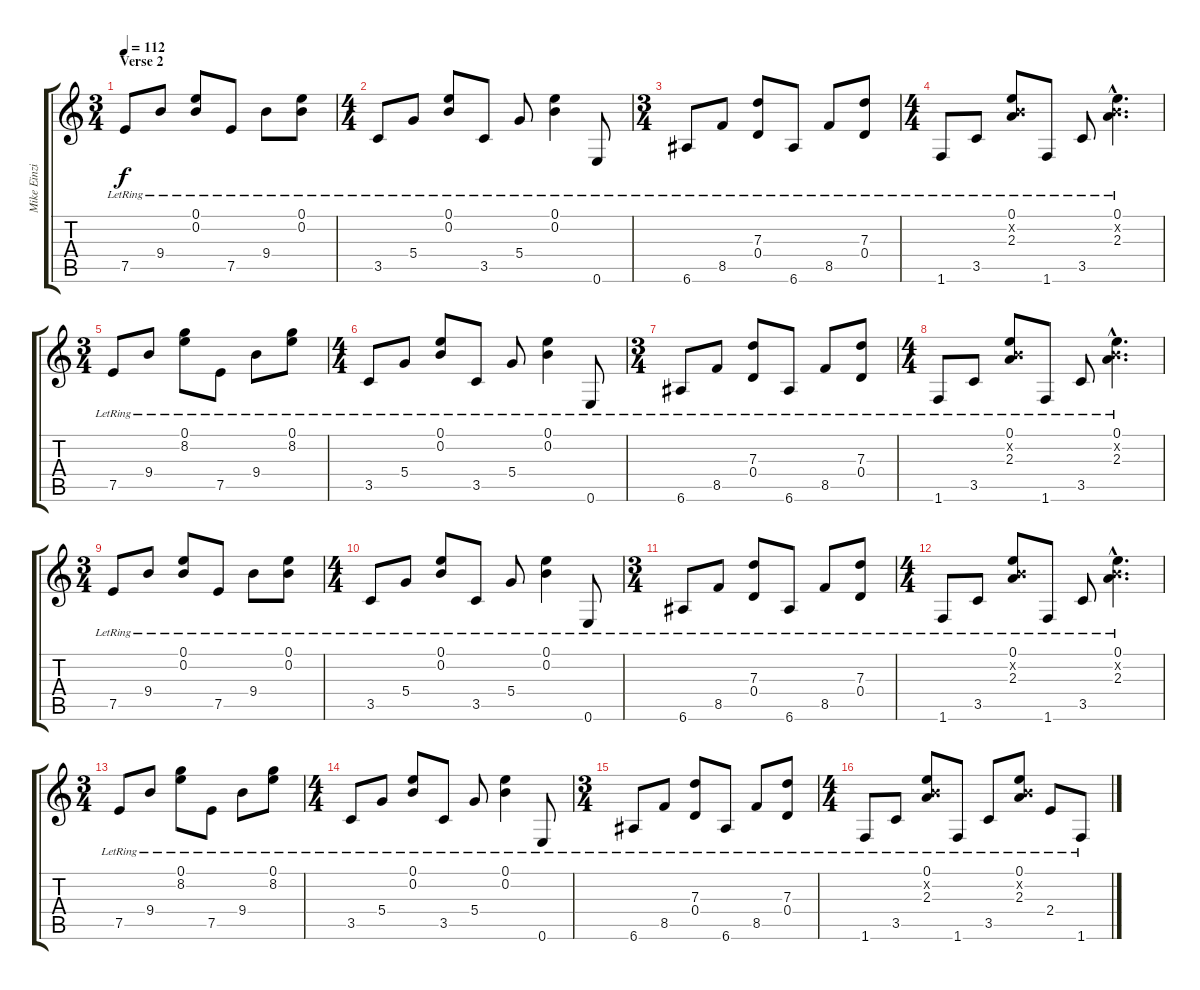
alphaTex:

\track ("Mike Einzinger (guitar)" "Mike Einzi") {instrument acousticguitarsteel}
\staff {score tabs}
\tuning (E4 B3 G3 D3 A2 E2) {hide}
\ts (3 4)
\section ("" "Verse 2")
\tempo 112
\clef g2
\ks c
7.5{lr}.8{dy f} 9.4{lr}.8 (0.1{lr} 0.2{lr}).8 7.5{lr}.8 9.4{lr}.8 (0.1{lr} 0.2{lr}).8 |
\ts (4 4)
3.5{lr}.8 5.4{lr}.8 (0.1{lr} 0.2{lr}).8 3.5{lr}.8 5.4{lr}.8 (0.1{lr} 0.2{lr}).4 0.6{lr}.8 |
\ts (3 4)
6.6{lr}.8 8.5{lr}.8 (7.3{lr} 0.4{lr}).8 6.6{lr}.8 8.5{lr}.8 (7.3{lr} 0.4{lr}).8 |
\ts (4 4)
1.6{lr}.8 3.5{lr}.8 (0.1{lr} 0.2{x} 2.3{lr}).8 1.6{lr}.8 3.5{lr}.8 (0.1{hac lr} 0.2{hac x} 2.3{hac lr}).4{d} |
\ts (3 4)
7.5{lr}.8 9.4{lr}.8 (0.1{lr} 8.2{lr}).8 7.5{lr}.8 9.4{lr}.8 (0.1{lr} 8.2{lr}).8 |
\ts (4 4)
3.5{lr}.8 5.4{lr}.8 (0.1{lr} 0.2{lr}).8 3.5{lr}.8 5.4{lr}.8 (0.1{lr} 0.2{lr}).4 0.6{lr}.8 |
\ts (3 4)
6.6{lr}.8 8.5{lr}.8 (7.3{lr} 0.4{lr}).8 6.6{lr}.8 8.5{lr}.8 (7.3{lr} 0.4{lr}).8 |
\ts (4 4)
1.6{lr}.8 3.5{lr}.8 (0.1{lr} 0.2{x} 2.3{lr}).8 1.6{lr}.8 3.5{lr}.8 (0.1{hac lr} 0.2{hac x} 2.3{hac lr}).4{d} |
\ts (3 4)
7.5{lr}.8 9.4{lr}.8 (0.1{lr} 0.2{lr}).8 7.5{lr}.8 9.4{lr}.8 (0.1{lr} 0.2{lr}).8 |
\ts (4 4)
3.5{lr}.8 5.4{lr}.8 (0.1{lr} 0.2{lr}).8 3.5{lr}.8 5.4{lr}.8 (0.1{lr} 0.2{lr}).4 0.6{lr}.8 |
\ts (3 4)
6.6{lr}.8 8.5{lr}.8 (7.3{lr} 0.4{lr}).8 6.6{lr}.8 8.5{lr}.8 (7.3{lr} 0.4{lr}).8 |
\ts (4 4)
1.6{lr}.8 3.5{lr}.8 (0.1{lr} 0.2{x} 2.3{lr}).8 1.6{lr}.8 3.5{lr}.8 (0.1{hac lr} 0.2{hac x} 2.3{hac lr}).4{d} |
\ts (3 4)
7.5{lr}.8 9.4{lr}.8 (0.1{lr} 8.2{lr}).8 7.5{lr}.8 9.4{lr}.8 (0.1{lr} 8.2{lr}).8 |
\ts (4 4)
3.5{lr}.8 5.4{lr}.8 (0.1{lr} 0.2{lr}).8 3.5{lr}.8 5.4{lr}.8 (0.1{lr} 0.2{lr}).4 0.6{lr}.8 |
\ts (3 4)
6.6{lr}.8 8.5{lr}.8 (7.3{lr} 0.4{lr}).8 6.6{lr}.8 8.5{lr}.8 (7.3{lr} 0.4{lr}).8 |
\ts (4 4)
1.6{lr}.8 3.5{lr}.8 (0.1{lr} 0.2{x} 2.3{lr}).8 1.6{lr}.8 3.5{lr}.8 (0.1{lr} 0.2{x} 2.3{lr}).8 2.4{lr}.8 1.6{lr}.8
